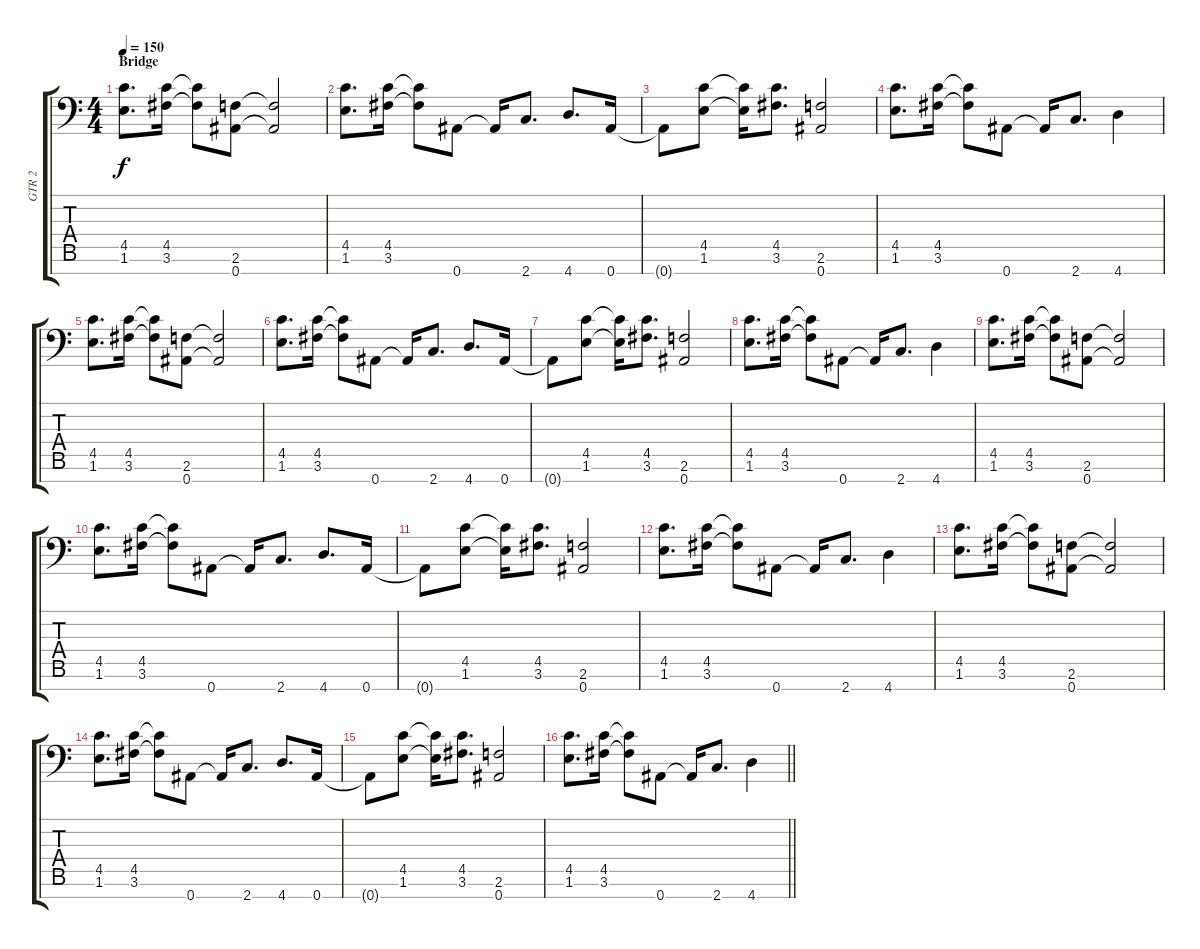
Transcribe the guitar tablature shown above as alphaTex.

\track ("GTR 2" "GTR 2") {instrument distortionguitar}
\staff {score tabs}
\tuning (Eb4 Bb3 Gb3 Db3 Ab2 Eb2 Bb1) {hide}
\ts (4 4)
\section ("" "Bridge")
\tempo 150
\clef f4
\ks c
(4.5 1.6).8{d dy f} (4.5 3.6).16 (4.5{t} 3.6{t}).8 (2.6 0.7).8 (2.6{t} 0.7{t}).2 |
(4.5 1.6).8{d} (4.5 3.6).16 (4.5{t} 3.6{t}).8 0.7.8 0.7{t}.16 2.7.8{d} 4.7.8{d} 0.7.16 |
0.7{t}.8 (4.5 1.6).8 (4.5{t} 1.6{t}).16 (4.5 3.6).8{d} (2.6 0.7).2 |
(4.5 1.6).8{d} (4.5 3.6).16 (4.5{t} 3.6{t}).8 0.7.8 0.7{t}.16 2.7.8{d} 4.7.4 |
(4.5 1.6).8{d} (4.5 3.6).16 (4.5{t} 3.6{t}).8 (2.6 0.7).8 (2.6{t} 0.7{t}).2 |
(4.5 1.6).8{d} (4.5 3.6).16 (4.5{t} 3.6{t}).8 0.7.8 0.7{t}.16 2.7.8{d} 4.7.8{d} 0.7.16 |
0.7{t}.8 (4.5 1.6).8 (4.5{t} 1.6{t}).16 (4.5 3.6).8{d} (2.6 0.7).2 |
(4.5 1.6).8{d} (4.5 3.6).16 (4.5{t} 3.6{t}).8 0.7.8 0.7{t}.16 2.7.8{d} 4.7.4 |
(4.5 1.6).8{d} (4.5 3.6).16 (4.5{t} 3.6{t}).8 (2.6 0.7).8 (2.6{t} 0.7{t}).2 |
(4.5 1.6).8{d} (4.5 3.6).16 (4.5{t} 3.6{t}).8 0.7.8 0.7{t}.16 2.7.8{d} 4.7.8{d} 0.7.16 |
0.7{t}.8 (4.5 1.6).8 (4.5{t} 1.6{t}).16 (4.5 3.6).8{d} (2.6 0.7).2 |
(4.5 1.6).8{d} (4.5 3.6).16 (4.5{t} 3.6{t}).8 0.7.8 0.7{t}.16 2.7.8{d} 4.7.4 |
(4.5 1.6).8{d} (4.5 3.6).16 (4.5{t} 3.6{t}).8 (2.6 0.7).8 (2.6{t} 0.7{t}).2 |
(4.5 1.6).8{d} (4.5 3.6).16 (4.5{t} 3.6{t}).8 0.7.8 0.7{t}.16 2.7.8{d} 4.7.8{d} 0.7.16 |
0.7{t}.8 (4.5 1.6).8 (4.5{t} 1.6{t}).16 (4.5 3.6).8{d} (2.6 0.7).2 |
\barLineRight lightlight
(4.5 1.6).8{d} (4.5 3.6).16 (4.5{t} 3.6{t}).8 0.7.8 0.7{t}.16 2.7.8{d} 4.7.4
